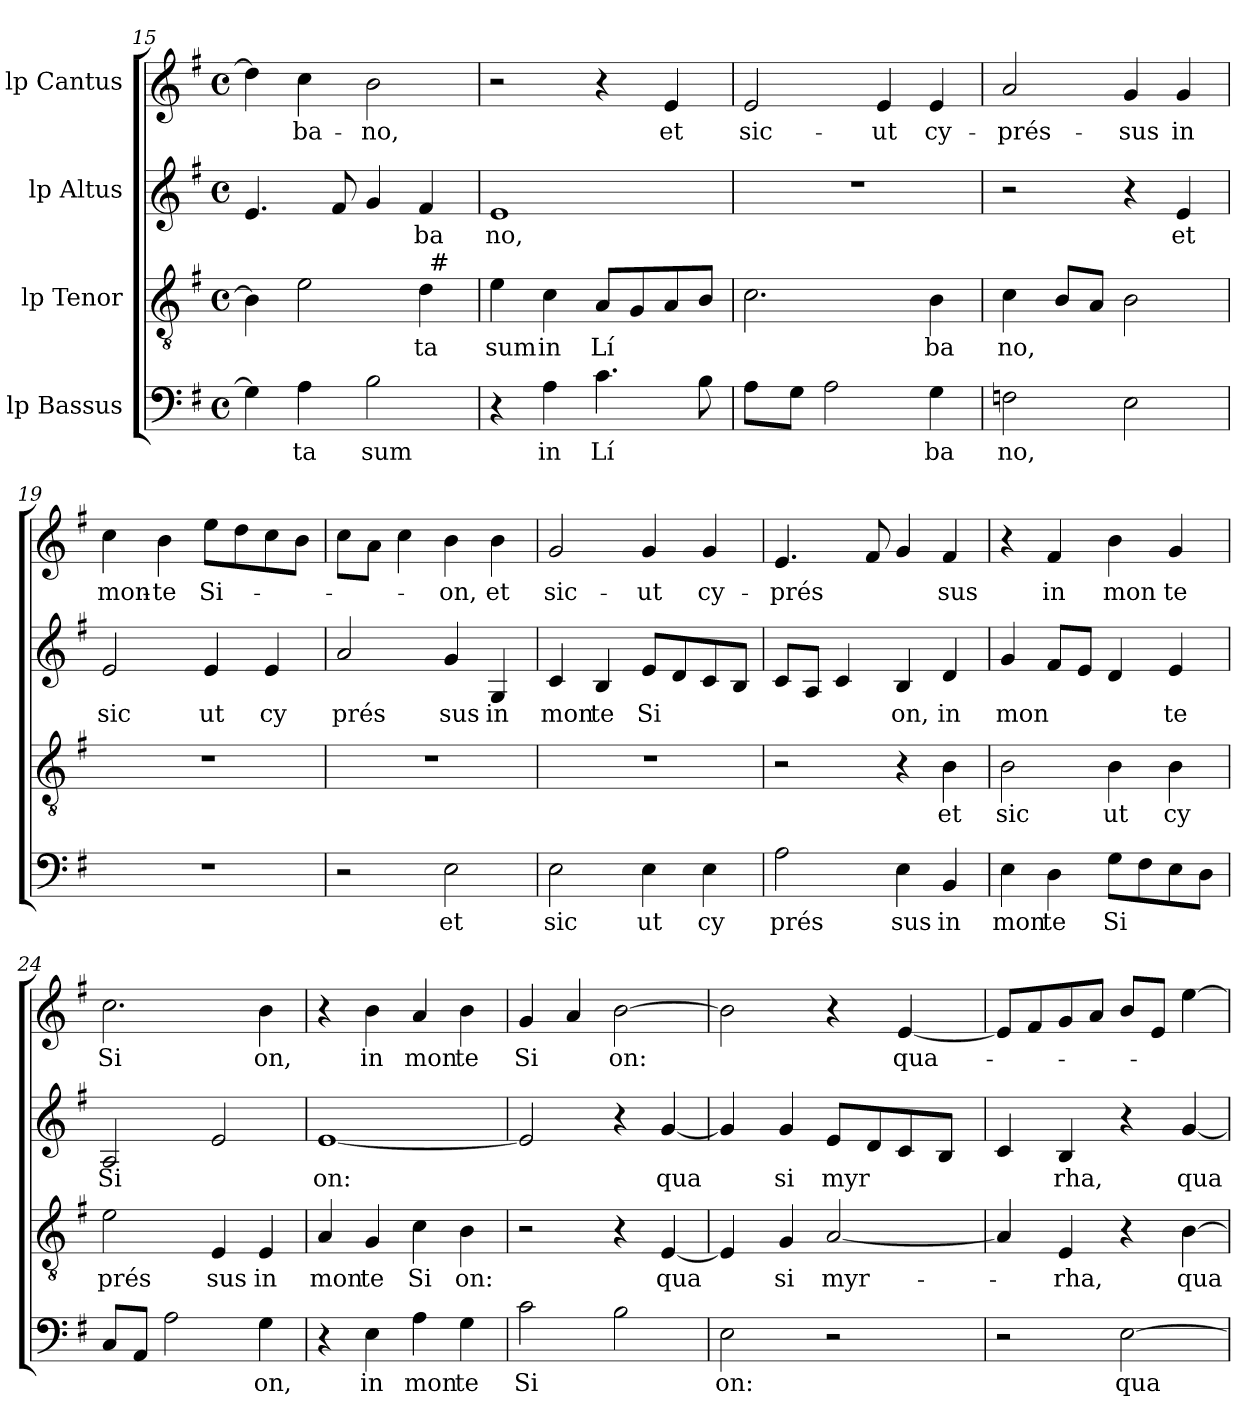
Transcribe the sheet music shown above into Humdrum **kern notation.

**kern	**text	**kern	**text	**kern	**text	**kern	**text
*part4	*part4	*part3	*part3	*part2	*part2	*part1	*part1
*staff4	*staff4	*staff3	*staff3	*staff2	*staff2	*staff1	*staff1
*I"lp Bassus	*	*I"lp Tenor	*	*I"lp Altus	*	*I"lp Cantus	*
*clefF4	*	*clefGv2	*	*clefG2	*	*clefG2	*
*k[f#]	*	*k[f#]	*	*k[f#]	*	*k[f#]	*
*G:	*	*G:	*	*G:	*	*G:	*
*M4/4	*	*M4/4	*	*M4/4	*	*M4/4	*
*met(c)	*	*met(c)	*	*met(c)	*	*met(c)	*
=15	=15	=15	=15	=15	=15	=15	=15
*	*	*^	*	*	*	*	*
4G\]	.	4B\]	2ryy	.	4.e/	.	4dd\]	.
!	!LO:LY:b:cj	!	!	!	!	!	!	!LO:LY:b:cj
4A\	ta	2e\	.	.	.	.	4cc\	-ba-
.	.	.	.	.	8f#/	.	.	.
!	!LO:LY:b:cj	!	!	!	!	!	!	!LO:LY:b:cj
2B\	sum	.	4ryy	.	4g/	.	2b\	-no,
!	!	!	!	!LO:LY:b:cj	!	!LO:LY:b:cj	!	!
.	.	4d\	64ryy	ta	4f#/	ba	.	.
!	!	!	!LO:TX:a:t=#	!	!	!	!	!
.	.	.	8...ryy	.	.	.	.	.
=16	=16	=16	=16	=16	=16	=16	=16	=16
!	!	!	!	!LO:LY:b:cj	!	!LO:LY:b:cj	!	!
*	*	*v	*v	*	*	*	*	*
4r	.	4e\	sum	1e	no,	2r	.
!	!LO:LY:b:cj	!	!LO:LY:b:cj	!	!	!	!
4A\	in	4c\	in	.	.	.	.
!	!LO:LY:b:cj	!	!LO:LY:b:cj	!	!	!	!
4.c\	Lí	8A/L	Lí	.	.	4r	.
.	.	8G/	.	.	.	.	.
!	!	!	!	!	!	!	!LO:LY:b:cj
.	.	8A/	.	.	.	4e/	et
8B\	.	8B/J	.	.	.	.	.
!!LO:LB:g=z
=17	=17	=17	=17	=17	=17	=17	=17
!	!	!	!	!	!	!	!LO:LY:b:cj
*	*	*^	*	*	*	*	*
8A\L	.	2.c\	16ryy	.	1r	.	2e/	sic-
.	.	.	2...ryy	.	.	.	.	.
8G\J	.	.	.	.	.	.	.	.
2A\	.	.	.	.	.	.	.	.
!	!	!	!	!	!	!	!	!LO:LY:b:cj
.	.	.	.	.	.	.	4e/	-ut
!	!LO:LY:b:cj	!	!	!LO:LY:b:cj	!	!	!	!LO:LY:b:cj
4G\	ba	4B\	.	ba	.	.	4e/	cy-
=18	=18	=18	=18	=18	=18	=18	=18	=18
!	!LO:LY:b	!	!	!LO:LY:b	!	!	!	!LO:LY:b:cj
*	*	*v	*v	*	*	*	*	*
2Fn\	no,	4c\	no,	2r	.	2a/	-prés-
.	.	8B/L	.	.	.	.	.
.	.	8A/J	.	.	.	.	.
!	!	!	!	!	!	!	!LO:LY:b:cj
2E\	.	2B\	.	4r	.	4g/	-sus
!	!	!	!	!	!LO:LY:b:cj	!	!LO:LY:b:cj
.	.	.	.	4e/	et	4g/	in
=19	=19	=19	=19	=19	=19	=19	=19
!	!	!	!	!	!LO:LY:b:cj	!	!LO:LY:b:cj
1r	.	1r	.	2e/	sic	4cc\	mon-
!	!	!	!	!	!	!	!LO:LY:b:cj
.	.	.	.	.	.	4b\	-te
!	!	!	!	!	!LO:LY:b:cj	!	!LO:LY:b:cj
.	.	.	.	4e/	ut	8ee\L	Si-
.	.	.	.	.	.	8dd\	.
!	!	!	!	!	!LO:LY:b:cj	!	!
.	.	.	.	4e/	cy	8cc\	.
.	.	.	.	.	.	8b\J	.
=20	=20	=20	=20	=20	=20	=20	=20
!	!	!	!	!	!LO:LY:b:cj	!	!
2r	.	1r	.	2a/	prés	8cc\L	.
.	.	.	.	.	.	8a\J	.
.	.	.	.	.	.	4cc\	.
!	!LO:LY:b:cj	!	!	!	!LO:LY:b:cj	!	!LO:LY:b:cj
2E\	et	.	.	4g/	sus	4b\	-on,
!	!	!	!	!	!LO:LY:b:cj	!	!LO:LY:b:cj
.	.	.	.	4G/	in	4b\	et
=21	=21	=21	=21	=21	=21	=21	=21
!	!LO:LY:b:cj	!	!	!	!LO:LY:b:cj	!	!LO:LY:b:cj
2E\	sic	1r	.	4c/	mon	2g/	sic-
!	!	!	!	!	!LO:LY:b:cj	!	!
.	.	.	.	4B/	te	.	.
!	!LO:LY:b:cj	!	!	!	!LO:LY:b:cj	!	!LO:LY:b:cj
4E\	ut	.	.	8e/L	Si	4g/	-ut
.	.	.	.	8d/	.	.	.
!	!LO:LY:b:cj	!	!	!	!	!	!LO:LY:b:cj
4E\	cy	.	.	8c/	.	4g/	cy-
.	.	.	.	8B/J	.	.	.
!!LO:PB:g=z
=22	=22	=22	=22	=22	=22	=22	=22
!	!LO:LY:b:cj	!	!	!	!	!	!LO:LY:b
2A\	prés	2r	.	8c/L	.	4.e/	-prés
.	.	.	.	8A/J	.	.	.
.	.	.	.	4c/	.	.	.
.	.	.	.	.	.	8f#/	.
!	!LO:LY:b:cj	!	!	!	!LO:LY:b:cj	!	!
4E\	sus	4r	.	4B/	on,	4g/	.
!	!LO:LY:b:cj	!	!LO:LY:b:cj	!	!LO:LY:b:cj	!	!LO:LY:b:cj
4BB/	in	4B\	et	4d/	in	4f#/	sus
=23	=23	=23	=23	=23	=23	=23	=23
!	!LO:LY:b:cj	!	!LO:LY:b:cj	!	!LO:LY:b	!	!
4E\	mon	2B\	sic	4g/	mon	4r	.
!	!LO:LY:b:cj	!	!	!	!	!	!LO:LY:b:cj
4D\	te	.	.	8f#/L	.	4f#/	in
.	.	.	.	8e/J	.	.	.
!	!LO:LY:b:cj	!	!LO:LY:b:cj	!	!	!	!LO:LY:b:cj
8G\L	Si	4B\	ut	4d/	.	4b\	mon
8F#\	.	.	.	.	.	.	.
!	!	!	!LO:LY:b:cj	!	!LO:LY:b:cj	!	!LO:LY:b:cj
8E\	.	4B\	cy	4e/	te	4g/	te
8D\J	.	.	.	.	.	.	.
=24	=24	=24	=24	=24	=24	=24	=24
!	!	!	!LO:LY:b:cj	!	!LO:LY:b:cj	!	!LO:LY:b:cj
8C/L	.	2e\	prés	2A/	Si	2.cc\	Si
8AA/J	.	.	.	.	.	.	.
2A\	.	.	.	.	.	.	.
!	!	!	!LO:LY:b:cj	!	!	!	!
.	.	4E/	sus	2e/	.	.	.
!	!LO:LY:b:cj	!	!LO:LY:b:cj	!	!	!	!LO:LY:b:cj
4G\	on,	4E/	in	.	.	4b\	on,
=25	=25	=25	=25	=25	=25	=25	=25
!	!	!	!LO:LY:b:cj	!	!LO:LY:b:cj	!	!
4r	.	4A/	mon	[<1e	on:	4r	.
!	!LO:LY:b:cj	!	!LO:LY:b:cj	!	!	!	!LO:LY:b:cj
4E\	in	4G/	te	.	.	4b\	in
!	!LO:LY:b:cj	!	!LO:LY:b:cj	!	!	!	!LO:LY:b:cj
4A\	mon	4c\	Si	.	.	4a/	mon
!	!LO:LY:b:cj	!	!LO:LY:b:cj	!	!	!	!LO:LY:b:cj
4G\	te	4B\	on:	.	.	4b\	te
=26	=26	=26	=26	=26	=26	=26	=26
!	!LO:LY:b:cj	!	!	!	!	!	!LO:LY:b:cj
2c\	Si	2r	.	2e/]	.	4g/	Si
.	.	.	.	.	.	4a/	.
!	!	!	!	!	!	!	!LO:LY:b:cj
2B\	.	4r	.	4r	.	[<2b\	on:
!	!	!	!LO:LY:b:cj	!	!LO:LY:b:cj	!	!
.	.	[>4E/	qua	[>4g/	qua	.	.
!!LO:LB:g=z
=27	=27	=27	=27	=27	=27	=27	=27
!	!LO:LY:b:cj	!	!	!	!	!	!
*	*	*^	*	*	*	*	*
2E\	on:	4E/]	32.ryy	.	4g/]	.	2b\]	.
.	.	.	2ryy	.	.	.	.	.
!	!	!	!	!LO:LY:b:cj	!	!LO:LY:b:cj	!	!
.	.	4G/	.	si	4g/	si	.	.
!	!	!	!	!LO:LY:b:cj	!	!LO:LY:b	!	!
2r	.	[<2A/	.	myr-	8e/L	myr	4r	.
.	.	.	4ryy	.	.	.	.	.
.	.	.	.	.	8d/	.	.	.
!	!	!	!	!	!	!	!	!LO:LY:b
.	.	.	.	.	8c/	.	[<4e/	qua-
.	.	.	8ryy	.	.	.	.	.
.	.	.	.	.	8B/J	.	.	.
.	.	.	16ryy	.	.	.	.	.
.	.	.	64ryy	.	.	.	.	.
*	*	*v	*v	*	*	*	*	*
=28	=28	=28	=28	=28	=28	=28	=28
2r	.	4A/]	.	4c/	.	8e/L]	.
.	.	.	.	.	.	8f#/	.
!	!	!	!LO:LY:b:cj	!	!LO:LY:b:cj	!	!
.	.	4E/	-rha,	4B/	rha,	8g/	.
.	.	.	.	.	.	8a/J	.
!	!LO:LY:b:cj	!	!	!	!	!	!
[>2E\	qua	4r	.	4r	.	8b/L	.
.	.	.	.	.	.	8e/J	.
!	!	!	!LO:LY:b:cj	!	!LO:LY:b:cj	!	!
.	.	[>4B\	qua-	[<4g/	qua	[>4ee\	.
=	=	=	=	=	=	=	=
*-	*-	*-	*-	*-	*-	*-	*-
